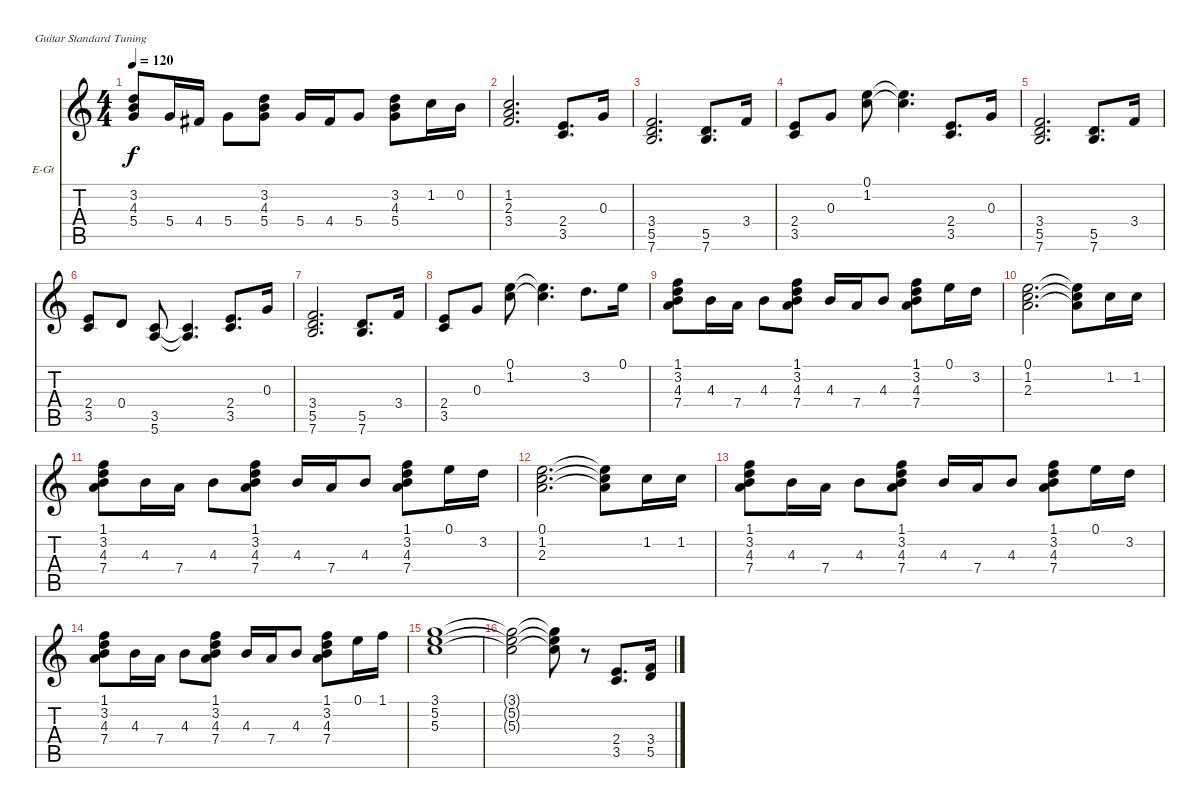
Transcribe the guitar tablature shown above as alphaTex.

\defaultSystemsLayout 4
\bracketExtendMode nobrackets
\firstSystemTrackNameOrientation horizontal
\otherSystemsTrackNameOrientation horizontal
\track ("Jazz Guitar" "E-Gt") {instrument electricguitarjazz}
\staff {score tabs}
\tuning (E4 B3 G3 D3 A2 E2)
\ts (4 4)
\tempo 120
\clef g2
\ks c
(3.2 4.3 5.4).8{dy f} 5.4.16 4.4.16 5.4.8 (3.2 4.3 5.4).8 5.4.16 4.4.16 5.4.8 (3.2 4.3 5.4).8 1.2.16 0.2.16 |
(1.2 2.3 3.4).2{d} (3.5 2.4).8{d} 0.3.16 |
(7.6 5.5 3.4).2{d} (7.6 5.5).8{d} 3.4.16 |
(3.5 2.4).8 0.3.8 (1.2 0.1).8 (0.1{t} 1.2{t}).4{d} (3.5 2.4).8{d} 0.3.16 |
(7.6 5.5 3.4).2{d} (7.6 5.5).8{d} 3.4.16 |
(3.5 2.4).8 0.4.8 (5.6 3.5).8 (5.6{t} 3.5{t}).4{d} (3.5 2.4).8{d} 0.3.16 |
(7.6 5.5 3.4).2{d} (7.6 5.5).8{d} 3.4.16 |
(3.5 2.4).8 0.3.8 (1.2 0.1).8 (1.2{t} 0.1{t}).4{d} 3.2.8{d} 0.1.16 |
(1.1 3.2 4.3 7.4).8 4.3.16 7.4.16 4.3.8 (1.1 3.2 4.3 7.4).8 4.3.16 7.4.16 4.3.8 (1.1 3.2 4.3 7.4).8 0.1.16 3.2.16 |
(0.1 1.2 2.3).2{d} (0.1{t} 1.2{t} 2.3{t}).8 1.2.16 1.2.16 |
(1.1 3.2 4.3 7.4).8 4.3.16 7.4.16 4.3.8 (1.1 3.2 4.3 7.4).8 4.3.16 7.4.16 4.3.8 (1.1 3.2 4.3 7.4).8 0.1.16 3.2.16 |
(0.1 1.2 2.3).2{d} (0.1{t} 1.2{t} 2.3{t}).8 1.2.16 1.2.16 |
(1.1 3.2 4.3 7.4).8 4.3.16 7.4.16 4.3.8 (1.1 3.2 4.3 7.4).8 4.3.16 7.4.16 4.3.8 (1.1 3.2 4.3 7.4).8 0.1.16 3.2.16 |
(1.1 3.2 4.3 7.4).8 4.3.16 7.4.16 4.3.8 (1.1 3.2 4.3 7.4).8 4.3.16 7.4.16 4.3.8 (1.1 3.2 4.3 7.4).8 0.1.16 1.1.16 |
(3.1 5.2 5.3).1 |
(3.1{t} 5.2{t} 5.3{t}).2 (3.1{t} 5.2{t} 5.3{t}).8 r.8 (3.5 2.4).8{d} (3.4 5.5).16
